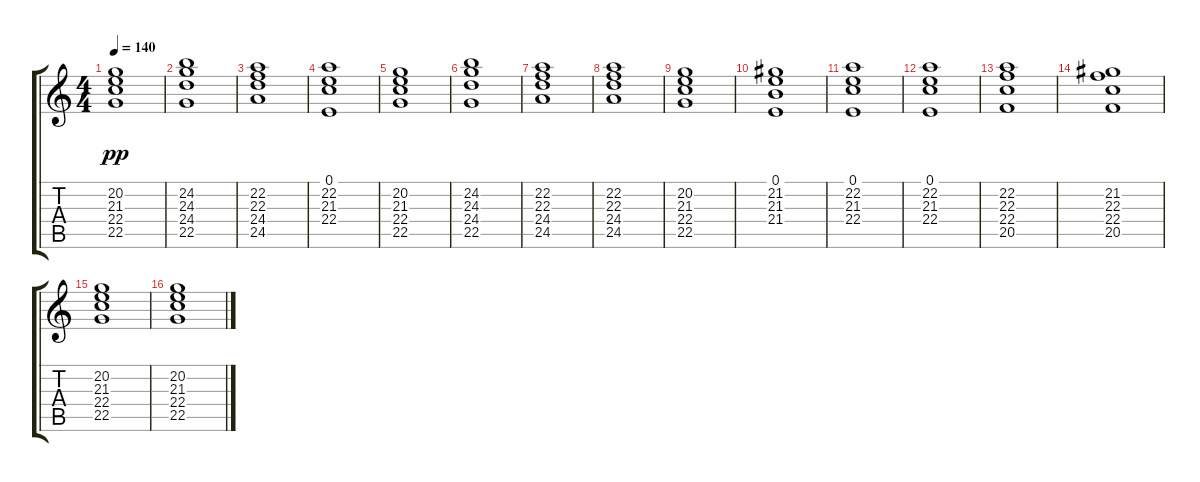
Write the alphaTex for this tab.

\track "" {instrument rockorgan}
\staff {score tabs}
\tuning (E4 B3 G3 D3 A2 E2) {hide}
\ts (4 4)
\tempo 140
\clef g2
\ks c
(20.2 21.3 22.4 22.5).1{dy pp} |
(24.2 24.3 24.4 22.5).1 |
(22.2 22.3 24.4 24.5).1 |
(0.1 22.2 21.3 22.4).1 |
(20.2 21.3 22.4 22.5).1 |
(24.2 24.3 24.4 22.5).1 |
(22.2 22.3 24.4 24.5).1 |
(22.2 22.3 24.4 24.5).1 |
(20.2 21.3 22.4 22.5).1 |
(0.1 21.2 21.3 21.4).1 |
(0.1 22.2 21.3 22.4).1 |
(0.1 22.2 21.3 22.4).1 |
(22.2 22.3 22.4 20.5).1 |
(21.2 22.3 22.4 20.5).1 |
(20.2 21.3 22.4 22.5).1 |
(20.2 21.3 22.4 22.5).1
